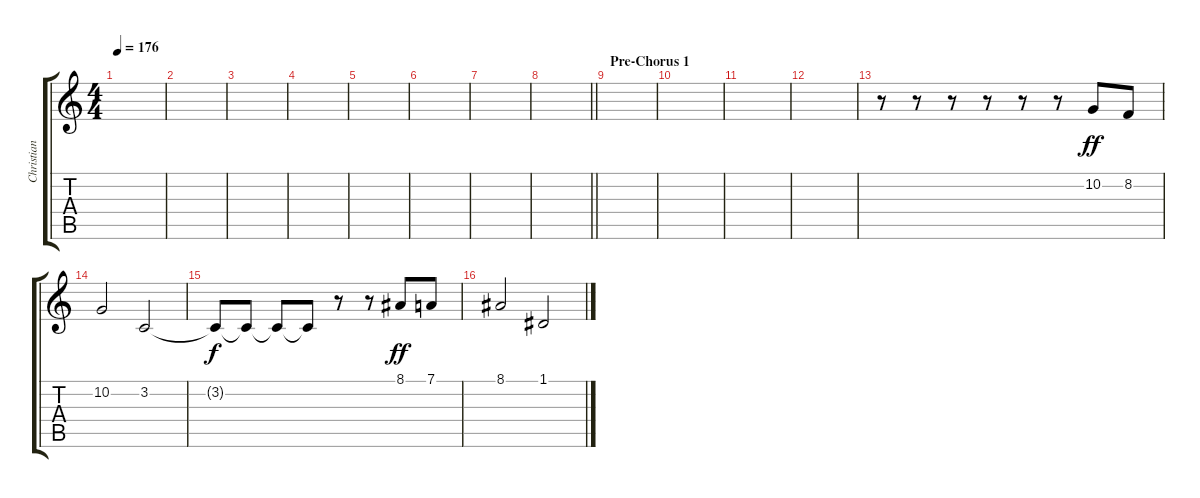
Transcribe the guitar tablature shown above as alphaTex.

\track ("Christian 2" "Christian ") {instrument brasssection}
\staff {score tabs}
\tuning (D4 A3 F3 C3 G2 C2) {hide}
\ts (4 4)
\tempo 176
\clef g2
\ks c
|
|
|
|
|
|
|
\barLineRight lightlight
|
\section ("" "Pre-Chorus 1")
|
|
|
|
r.8 r.8 r.8 r.8 r.8 r.8 10.2.8{dy ff volume 14 instrument frenchhorn} 8.2.8 |
10.2.2 3.2.2 |
3.2{t}.8{dy f} 3.2{t}.8 3.2{t}.8 3.2{t}.8 r.8 r.8 8.1.8{dy ff} 7.1.8 |
8.1.2 1.1.2
